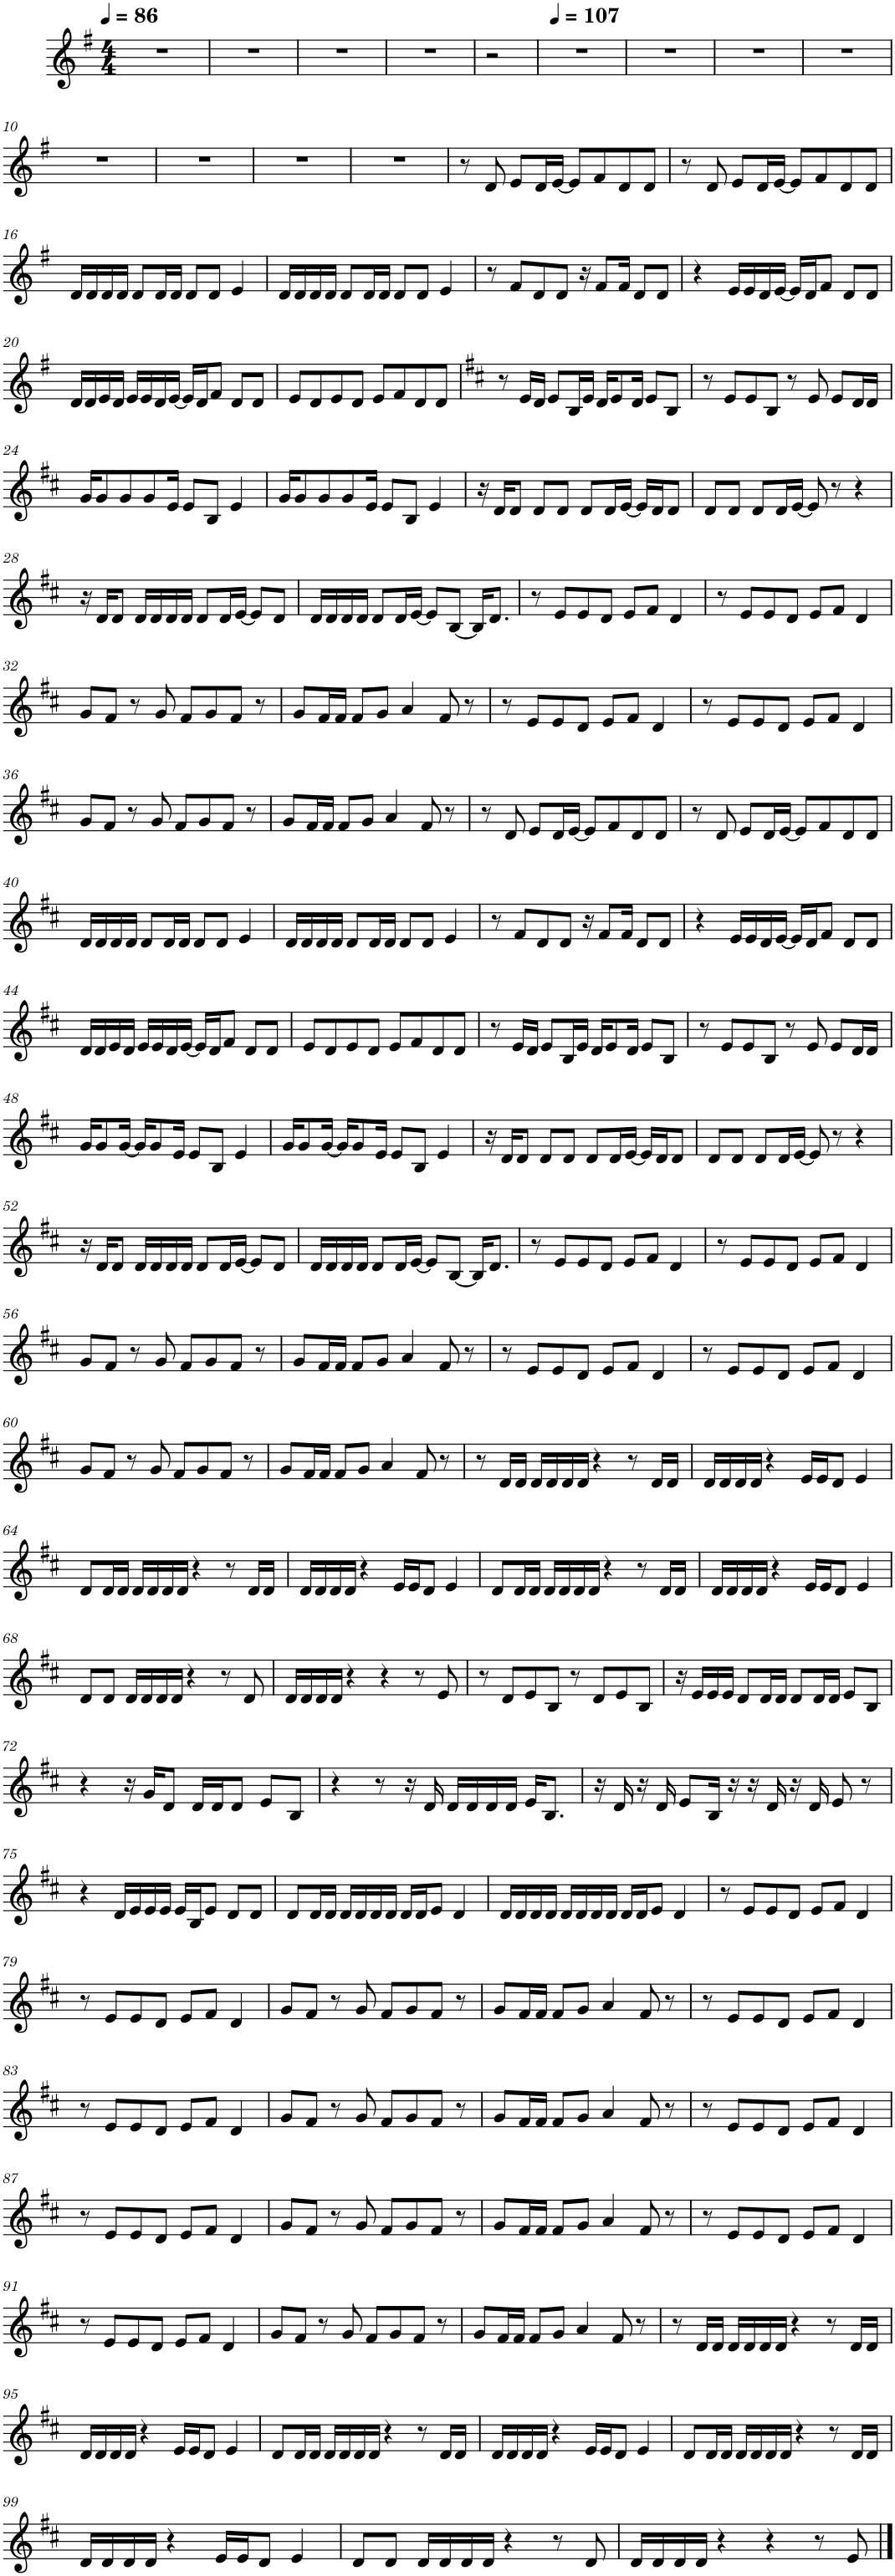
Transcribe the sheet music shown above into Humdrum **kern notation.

**kern
*part1
*staff1
*I"Piano, FL Keys 1
*I'Pno.
*clefG2
*k[f#]
*M4/4
*MM86
=1
1r
=2
1r
=3
1r
=4
1r
=5
2r
=6
*MM107
1r
=7
1r
=8
1r
=9
1r
!!LO:LB:g=z
=10
1r
=11
1r
=12
1r
=13
1r
=14
8r
8d/
8e/L
16d/L
[16e/JJ
8e/L]
8f#/
8d/
8d/J
=15
8r
8d/
8e/L
16d/L
[16e/JJ
8e/L]
8f#/
8d/
8d/J
!!LO:LB:g=z
=16
16d/LL
16d/
16d/
16d/JJ
8d/L
16d/L
16d/JJ
8d/L
8d/J
4e/
=17
16d/LL
16d/
16d/
16d/JJ
8d/L
16d/L
16d/JJ
8d/L
8d/J
4e/
=18
8r
8f#/L
8d/
8d/J
16r
8f#/L
16f#/Jk
8d/L
8d/J
=19
4r
16e/LL
16e/
16d/
[16e/JJ
16e/LL]
16d/J
8f#/J
8d/L
8d/J
!!LO:LB:g=z
=20
16d/LL
16d/
16e/
16d/JJ
16e/LL
16e/
16d/
[16e/JJ
16e/LL]
16d/J
8f#/J
8d/L
8d/J
=21
8e/L
8d/
8e/
8d/J
8e/L
8f#/
8d/
8d/J
=22
*k[f#c#]
8r
16e/LL
16d/JJ
8e/L
16B/L
16e/JJ
16d/KL
8e/
16d/Jk
8e/L
8B/J
=23
8r
8e/L
8e/
8B/J
8r
8e/
8e/L
16d/L
16d/JJ
!!LO:LB:g=z
=24
16g/KL
8g/
8g/
8g/
16e/Jk
8e/L
8B/J
4e/
=25
16g/KL
8g/
8g/
8g/
16e/Jk
8e/L
8B/J
4e/
=26
16r
16d/KL
8d/J
8d/L
8d/J
8d/L
16d/L
[16e/JJ
16e/LL]
16d/J
8d/J
=27
8d/L
8d/J
8d/L
16d/L
[16e/JJ
8e/]
8r
4r
!!LO:LB:g=z
=28
16r
16d/KL
8d/J
16d/LL
16d/
16d/
16d/JJ
8d/L
16d/L
[16e/JJ
8e/L]
8d/J
=29
16d/LL
16d/
16d/
16d/JJ
8d/L
16d/L
[16e/JJ
8e/L]
[8B/J
16B/KL]
8.d/J
=30
8r
8e/L
8e/
8d/J
8e/L
8f#/J
4d/
=31
8r
8e/L
8e/
8d/J
8e/L
8f#/J
4d/
!!LO:LB:g=z
=32
8g/L
8f#/J
8r
8g/
8f#/L
8g/
8f#/J
8r
=33
8g/L
16f#/L
16f#/JJ
8f#/L
8g/J
4a/
8f#/
8r
=34
8r
8e/L
8e/
8d/J
8e/L
8f#/J
4d/
=35
8r
8e/L
8e/
8d/J
8e/L
8f#/J
4d/
!!LO:LB:g=z
=36
8g/L
8f#/J
8r
8g/
8f#/L
8g/
8f#/J
8r
=37
8g/L
16f#/L
16f#/JJ
8f#/L
8g/J
4a/
8f#/
8r
=38
8r
8d/
8e/L
16d/L
[16e/JJ
8e/L]
8f#/
8d/
8d/J
=39
8r
8d/
8e/L
16d/L
[16e/JJ
8e/L]
8f#/
8d/
8d/J
!!LO:LB:g=z
=40
16d/LL
16d/
16d/
16d/JJ
8d/L
16d/L
16d/JJ
8d/L
8d/J
4e/
=41
16d/LL
16d/
16d/
16d/JJ
8d/L
16d/L
16d/JJ
8d/L
8d/J
4e/
=42
8r
8f#/L
8d/
8d/J
16r
8f#/L
16f#/Jk
8d/L
8d/J
=43
4r
16e/LL
16e/
16d/
[16e/JJ
16e/LL]
16d/J
8f#/J
8d/L
8d/J
!!LO:LB:g=z
=44
16d/LL
16d/
16e/
16d/JJ
16e/LL
16e/
16d/
[16e/JJ
16e/LL]
16d/J
8f#/J
8d/L
8d/J
=45
8e/L
8d/
8e/
8d/J
8e/L
8f#/
8d/
8d/J
=46
8r
16e/LL
16d/JJ
8e/L
16B/L
16e/JJ
16d/KL
8e/
16d/Jk
8e/L
8B/J
=47
8r
8e/L
8e/
8B/J
8r
8e/
8e/L
16d/L
16d/JJ
!!LO:LB:g=z
=48
16g/KL
8g/
[16g/Jk
16g/KL]
8g/
16e/Jk
8e/L
8B/J
4e/
=49
16g/KL
8g/
[16g/Jk
16g/KL]
8g/
16e/Jk
8e/L
8B/J
4e/
=50
16r
16d/KL
8d/J
8d/L
8d/J
8d/L
16d/L
[16e/JJ
16e/LL]
16d/J
8d/J
=51
8d/L
8d/J
8d/L
16d/L
[16e/JJ
8e/]
8r
4r
!!LO:LB:g=z
=52
16r
16d/KL
8d/J
16d/LL
16d/
16d/
16d/JJ
8d/L
16d/L
[16e/JJ
8e/L]
8d/J
=53
16d/LL
16d/
16d/
16d/JJ
8d/L
16d/L
[16e/JJ
8e/L]
[8B/J
16B/KL]
8.d/J
=54
8r
8e/L
8e/
8d/J
8e/L
8f#/J
4d/
=55
8r
8e/L
8e/
8d/J
8e/L
8f#/J
4d/
!!LO:LB:g=z
=56
8g/L
8f#/J
8r
8g/
8f#/L
8g/
8f#/J
8r
=57
8g/L
16f#/L
16f#/JJ
8f#/L
8g/J
4a/
8f#/
8r
=58
8r
8e/L
8e/
8d/J
8e/L
8f#/J
4d/
=59
8r
8e/L
8e/
8d/J
8e/L
8f#/J
4d/
!!LO:LB:g=z
=60
8g/L
8f#/J
8r
8g/
8f#/L
8g/
8f#/J
8r
=61
8g/L
16f#/L
16f#/JJ
8f#/L
8g/J
4a/
8f#/
8r
=62
8r
16d/LL
16d/JJ
16d/LL
16d/
16d/
16d/JJ
4r
8r
16d/LL
16d/JJ
=63
16d/LL
16d/
16d/
16d/JJ
4r
16e/LL
16e/J
8d/J
4e/
!!LO:LB:g=z
=64
8d/L
16d/L
16d/JJ
16d/LL
16d/
16d/
16d/JJ
4r
8r
16d/LL
16d/JJ
=65
16d/LL
16d/
16d/
16d/JJ
4r
16e/LL
16e/J
8d/J
4e/
=66
8d/L
16d/L
16d/JJ
16d/LL
16d/
16d/
16d/JJ
4r
8r
16d/LL
16d/JJ
=67
16d/LL
16d/
16d/
16d/JJ
4r
16e/LL
16e/J
8d/J
4e/
!!LO:LB:g=z
=68
8d/L
8d/J
16d/LL
16d/
16d/
16d/JJ
4r
8r
8d/
=69
16d/LL
16d/
16d/
16d/JJ
4r
4r
8r
8e/
=70
8r
8d/L
8e/
8B/J
8r
8d/L
8e/
8B/J
=71
16r
16e/LL
16e/
16e/JJ
8d/L
16d/L
16d/JJ
8d/L
16d/L
16d/JJ
8e/L
8B/J
!!LO:LB:g=z
=72
4r
16r
16g/KL
8d/J
16d/LL
16d/J
8d/J
8e/L
8B/J
=73
4r
8r
16r
16d/
16d/LL
16d/
16d/
16d/JJ
16e/KL
8.B/J
=74
16r
16d/
16r
16d/
8e/L
16B/Jk
16r
16r
16d/
16r
16d/
8e/
8r
!!LO:LB:g=z
=75
4r
16d/LL
16e/
16e/
16e/JJ
16e/LL
16B/J
8e/J
8d/L
8d/J
=76
8d/L
16d/L
16d/JJ
16d/LL
16d/
16d/
16d/JJ
16d/LL
16d/J
8e/J
4d/
=77
16d/LL
16d/
16d/
16d/JJ
16d/LL
16d/
16d/
16d/JJ
16d/LL
16d/J
8e/J
4d/
=78
8r
8e/L
8e/
8d/J
8e/L
8f#/J
4d/
!!LO:LB:g=z
=79
8r
8e/L
8e/
8d/J
8e/L
8f#/J
4d/
=80
8g/L
8f#/J
8r
8g/
8f#/L
8g/
8f#/J
8r
=81
8g/L
16f#/L
16f#/JJ
8f#/L
8g/J
4a/
8f#/
8r
=82
8r
8e/L
8e/
8d/J
8e/L
8f#/J
4d/
!!LO:LB:g=z
=83
8r
8e/L
8e/
8d/J
8e/L
8f#/J
4d/
=84
8g/L
8f#/J
8r
8g/
8f#/L
8g/
8f#/J
8r
=85
8g/L
16f#/L
16f#/JJ
8f#/L
8g/J
4a/
8f#/
8r
=86
8r
8e/L
8e/
8d/J
8e/L
8f#/J
4d/
!!LO:LB:g=z
=87
8r
8e/L
8e/
8d/J
8e/L
8f#/J
4d/
=88
8g/L
8f#/J
8r
8g/
8f#/L
8g/
8f#/J
8r
=89
8g/L
16f#/L
16f#/JJ
8f#/L
8g/J
4a/
8f#/
8r
=90
8r
8e/L
8e/
8d/J
8e/L
8f#/J
4d/
!!LO:LB:g=z
=91
8r
8e/L
8e/
8d/J
8e/L
8f#/J
4d/
=92
8g/L
8f#/J
8r
8g/
8f#/L
8g/
8f#/J
8r
=93
8g/L
16f#/L
16f#/JJ
8f#/L
8g/J
4a/
8f#/
8r
=94
8r
16d/LL
16d/JJ
16d/LL
16d/
16d/
16d/JJ
4r
8r
16d/LL
16d/JJ
!!LO:LB:g=z
=95
16d/LL
16d/
16d/
16d/JJ
4r
16e/LL
16e/J
8d/J
4e/
=96
8d/L
16d/L
16d/JJ
16d/LL
16d/
16d/
16d/JJ
4r
8r
16d/LL
16d/JJ
=97
16d/LL
16d/
16d/
16d/JJ
4r
16e/LL
16e/J
8d/J
4e/
=98
8d/L
16d/L
16d/JJ
16d/LL
16d/
16d/
16d/JJ
4r
8r
16d/LL
16d/JJ
!!LO:LB:g=z
=99
16d/LL
16d/
16d/
16d/JJ
4r
16e/LL
16e/J
8d/J
4e/
=100
8d/L
8d/J
16d/LL
16d/
16d/
16d/JJ
4r
8r
8d/
=101
16d/LL
16d/
16d/
16d/JJ
4r
4r
8r
8e/
==
*-
